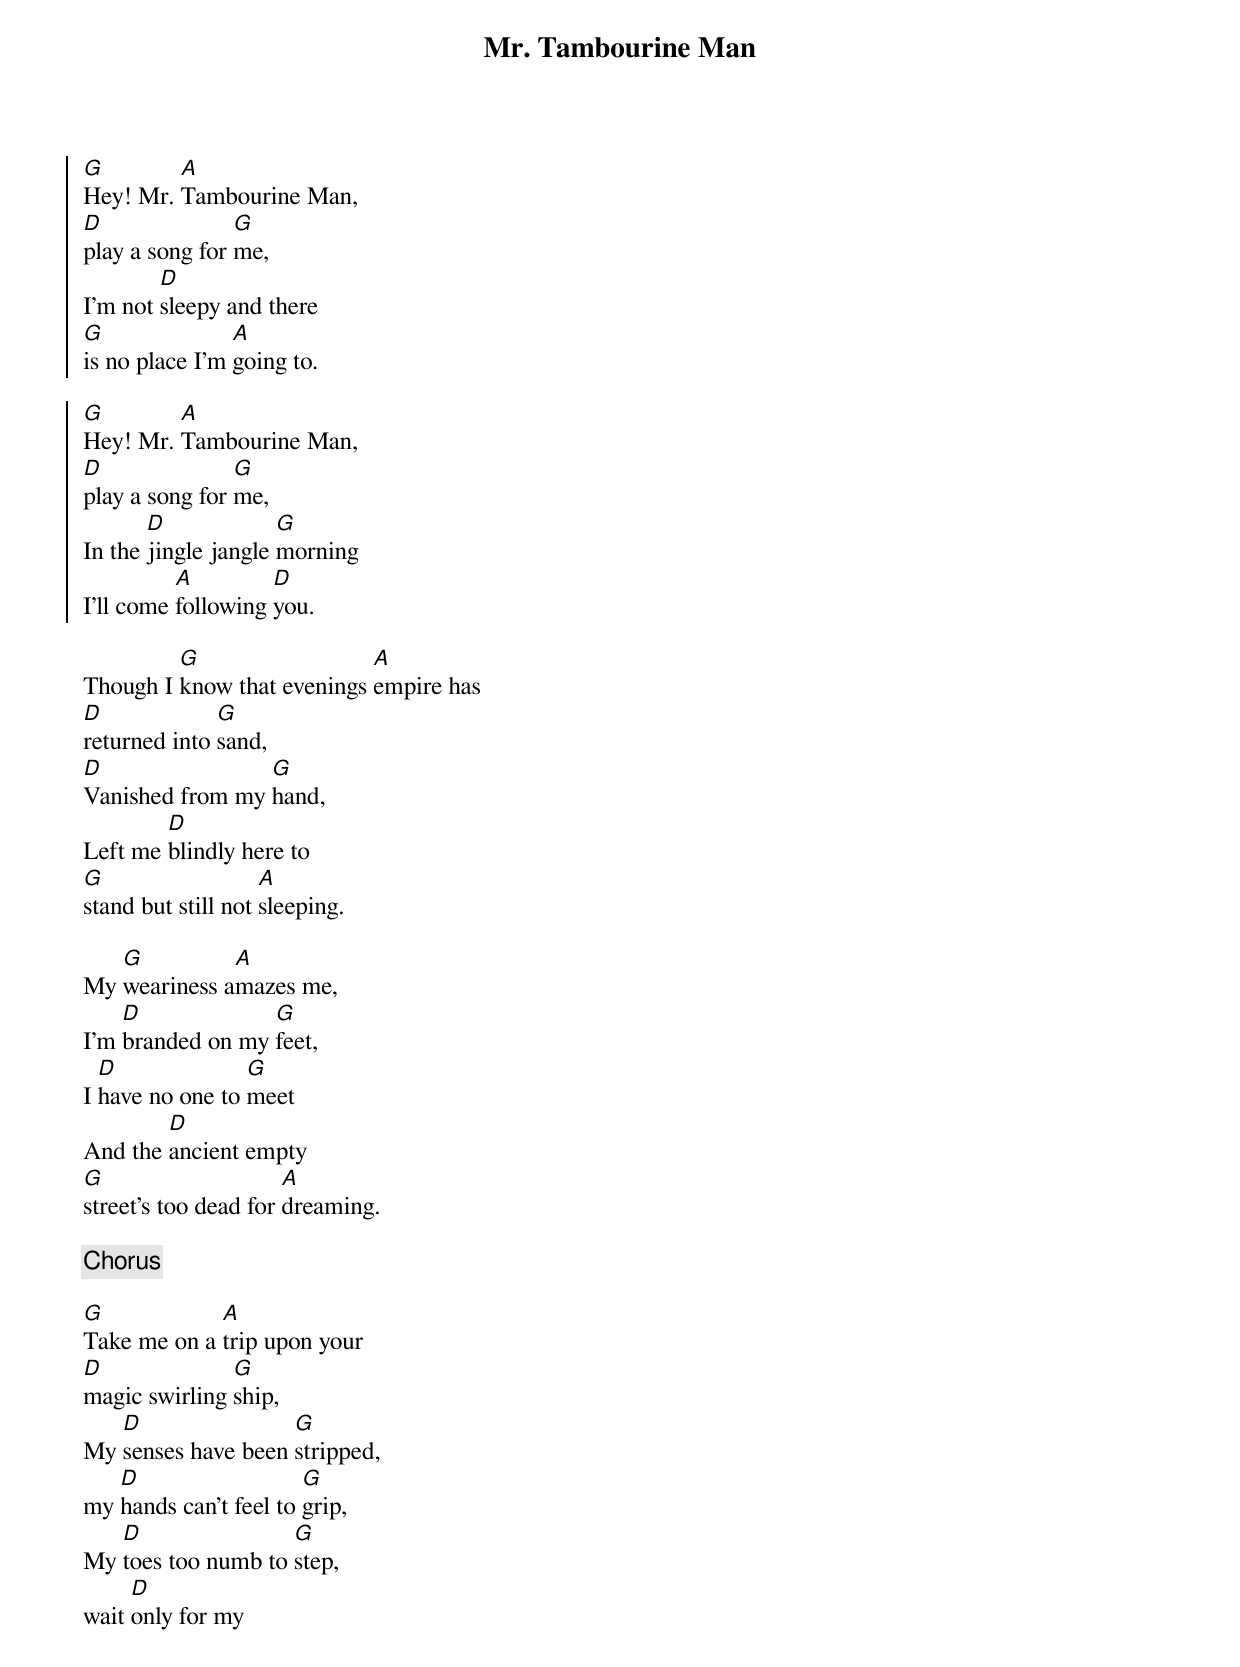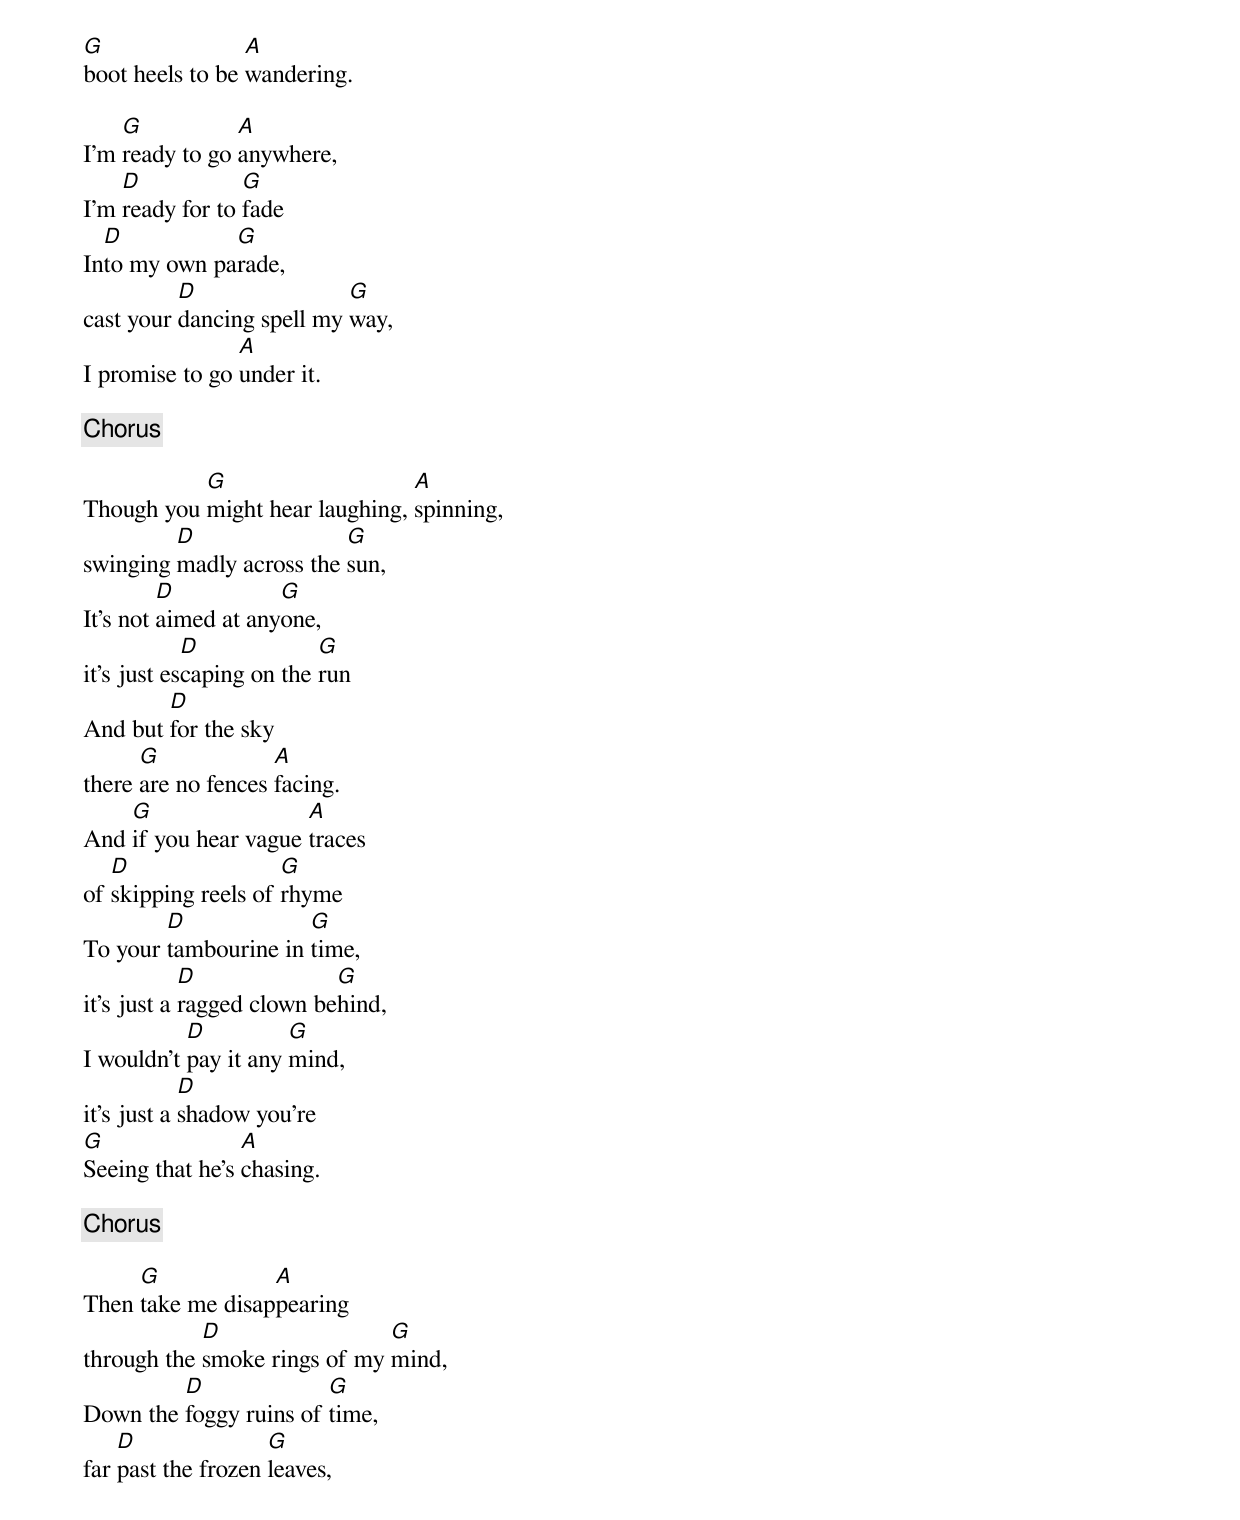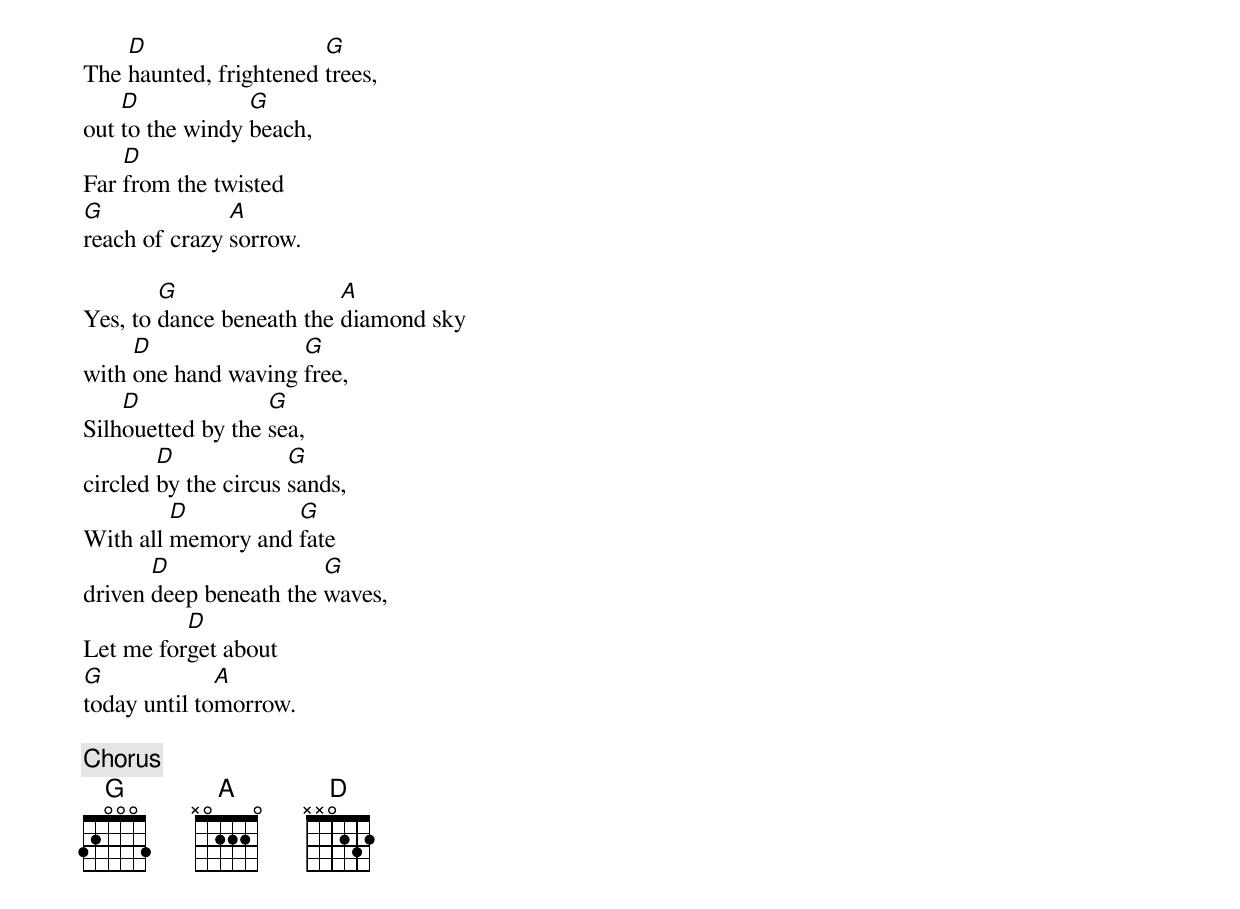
{title: Mr. Tambourine Man}
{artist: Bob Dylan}
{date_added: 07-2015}
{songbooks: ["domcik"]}
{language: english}
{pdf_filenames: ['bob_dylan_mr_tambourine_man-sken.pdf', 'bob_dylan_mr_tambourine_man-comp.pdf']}
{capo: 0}
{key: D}
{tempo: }
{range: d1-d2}
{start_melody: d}

{start_of_chorus}
[G]Hey! Mr. [A]Tambourine Man,
[D]play a song for [G]me,
I'm not [D]sleepy and there
[G]is no place I'm [A]going to.

[G]Hey! Mr. [A]Tambourine Man,
[D]play a song for [G]me,
In the [D]jingle jangle [G]morning
I'll come [A]following [D]you.
{end_of_chorus}

{start_of_verse}
Though I [G]know that evenings [A]empire has
[D]returned into [G]sand,
[D]Vanished from my [G]hand,
Left me [D]blindly here to
[G]stand but still not [A]sleeping.
{end_of_verse}

{start_of_verse}
My [G]weariness a[A]mazes me,
I'm [D]branded on my [G]feet,
I [D]have no one to [G]meet
And the [D]ancient empty
[G]street's too dead for [A]dreaming.
{end_of_verse}

{chorus}

{start_of_verse}
[G]Take me on a [A]trip upon your
[D]magic swirling [G]ship,
My [D]senses have been [G]stripped,
my [D]hands can't feel to [G]grip,
My [D]toes too numb to [G]step,
wait [D]only for my
[G]boot heels to be [A]wandering.
{end_of_verse}

{start_of_verse}
I'm [G]ready to go [A]anywhere,
I'm [D]ready for to [G]fade
In[D]to my own pa[G]rade,
cast your [D]dancing spell my [G]way,
I promise to go [A]under it.
{end_of_verse}

{chorus}

{start_of_verse}
Though you [G]might hear laughing, [A]spinning,
swinging [D]madly across the [G]sun,
It's not [D]aimed at any[G]one,
it's just es[D]caping on the [G]run
And but [D]for the sky
there [G]are no fences [A]facing.
{end_of_verse}
{start_of_verse}
And [G]if you hear vague [A]traces
of [D]skipping reels of [G]rhyme
To your [D]tambourine in [G]time,
it's just a [D]ragged clown be[G]hind,
I wouldn't [D]pay it any [G]mind,
it's just a [D]shadow you're
[G]Seeing that he's [A]chasing.
{end_of_verse}

{chorus}

{start_of_bridge}
Then [G]take me disap[A]pearing
through the [D]smoke rings of my [G]mind,
Down the [D]foggy ruins of [G]time,
far [D]past the frozen [G]leaves,
The [D]haunted, frightened [G]trees,
out [D]to the windy [G]beach,
Far [D]from the twisted
[G]reach of crazy [A]sorrow.
{end_of_bridge}

{start_of_bridge}
Yes, to [G]dance beneath the [A]diamond sky
with [D]one hand waving [G]free,
Silh[D]ouetted by the [G]sea,
circled [D]by the circus [G]sands,
With all [D]memory and [G]fate
driven [D]deep beneath the [G]waves,
Let me for[D]get about
[G]today until to[A]morrow.
{end_of_bridge}

{chorus}
